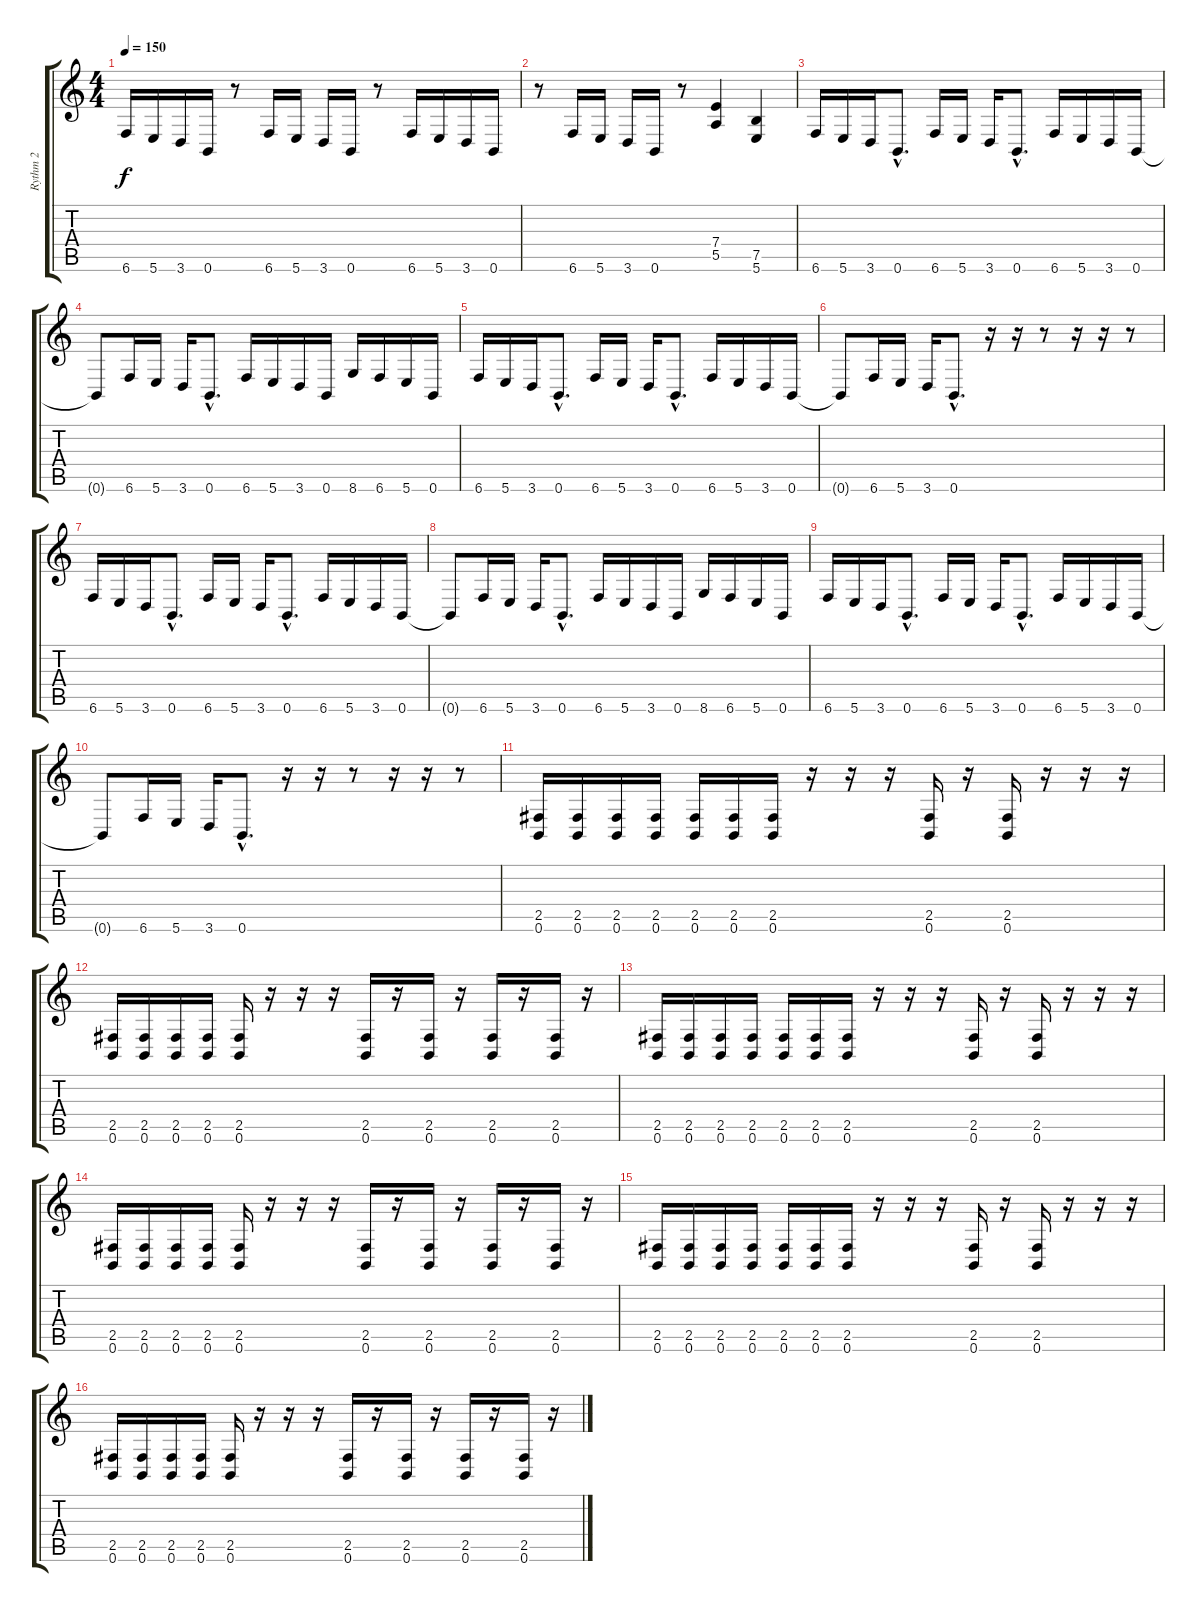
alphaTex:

\track ("Rythm 2" "Rythm 2") {instrument distortionguitar}
\staff {score tabs}
\tuning (B3 Gb3 D3 A2 E2 B1) {hide}
\ts (4 4)
\tempo 150
\clef g2
\ks c
6.6.16{dy f} 5.6.16 3.6.16 0.6.16 r.8 6.6.16 5.6.16 3.6.16 0.6.16 r.8 6.6.16 5.6.16 3.6.16 0.6.16 |
r.8 6.6.16 5.6.16 3.6.16 0.6.16 r.8 (7.4 5.5).4 (7.5 5.6).4 |
6.6.16 5.6.16 3.6.16 0.6{hac}.8{d} 6.6.16 5.6.16 3.6.16 0.6{hac}.8{d} 6.6.16 5.6.16 3.6.16 0.6.16 |
0.6{t}.8 6.6.16 5.6.16 3.6.16 0.6{hac}.8{d} 6.6.16 5.6.16 3.6.16 0.6.16 8.6.16 6.6.16 5.6.16 0.6.16 |
6.6.16 5.6.16 3.6.16 0.6{hac}.8{d} 6.6.16 5.6.16 3.6.16 0.6{hac}.8{d} 6.6.16 5.6.16 3.6.16 0.6.16 |
0.6{t}.8 6.6.16 5.6.16 3.6.16 0.6{hac}.8{d} r.16 r.16 r.8 r.16 r.16 r.8 |
6.6.16 5.6.16 3.6.16 0.6{hac}.8{d} 6.6.16 5.6.16 3.6.16 0.6{hac}.8{d} 6.6.16 5.6.16 3.6.16 0.6.16 |
0.6{t}.8 6.6.16 5.6.16 3.6.16 0.6{hac}.8{d} 6.6.16 5.6.16 3.6.16 0.6.16 8.6.16 6.6.16 5.6.16 0.6.16 |
6.6.16 5.6.16 3.6.16 0.6{hac}.8{d} 6.6.16 5.6.16 3.6.16 0.6{hac}.8{d} 6.6.16 5.6.16 3.6.16 0.6.16 |
0.6{t}.8 6.6.16 5.6.16 3.6.16 0.6{hac}.8{d} r.16 r.16 r.8 r.16 r.16 r.8 |
(2.5 0.6).16 (2.5 0.6).16 (2.5 0.6).16 (2.5 0.6).16 (2.5 0.6).16 (2.5 0.6).16 (2.5 0.6).16 r.16 r.16 r.16 (2.5 0.6).16 r.16 (2.5 0.6).16 r.16 r.16 r.16 |
(2.5 0.6).16 (2.5 0.6).16 (2.5 0.6).16 (2.5 0.6).16 (2.5 0.6).16 r.16 r.16 r.16 (2.5 0.6).16 r.16 (2.5 0.6).16 r.16 (2.5 0.6).16 r.16 (2.5 0.6).16 r.16 |
(2.5 0.6).16 (2.5 0.6).16 (2.5 0.6).16 (2.5 0.6).16 (2.5 0.6).16 (2.5 0.6).16 (2.5 0.6).16 r.16 r.16 r.16 (2.5 0.6).16 r.16 (2.5 0.6).16 r.16 r.16 r.16 |
(2.5 0.6).16 (2.5 0.6).16 (2.5 0.6).16 (2.5 0.6).16 (2.5 0.6).16 r.16 r.16 r.16 (2.5 0.6).16 r.16 (2.5 0.6).16 r.16 (2.5 0.6).16 r.16 (2.5 0.6).16 r.16 |
(2.5 0.6).16 (2.5 0.6).16 (2.5 0.6).16 (2.5 0.6).16 (2.5 0.6).16 (2.5 0.6).16 (2.5 0.6).16 r.16 r.16 r.16 (2.5 0.6).16 r.16 (2.5 0.6).16 r.16 r.16 r.16 |
(2.5 0.6).16 (2.5 0.6).16 (2.5 0.6).16 (2.5 0.6).16 (2.5 0.6).16 r.16 r.16 r.16 (2.5 0.6).16 r.16 (2.5 0.6).16 r.16 (2.5 0.6).16 r.16 (2.5 0.6).16 r.16
